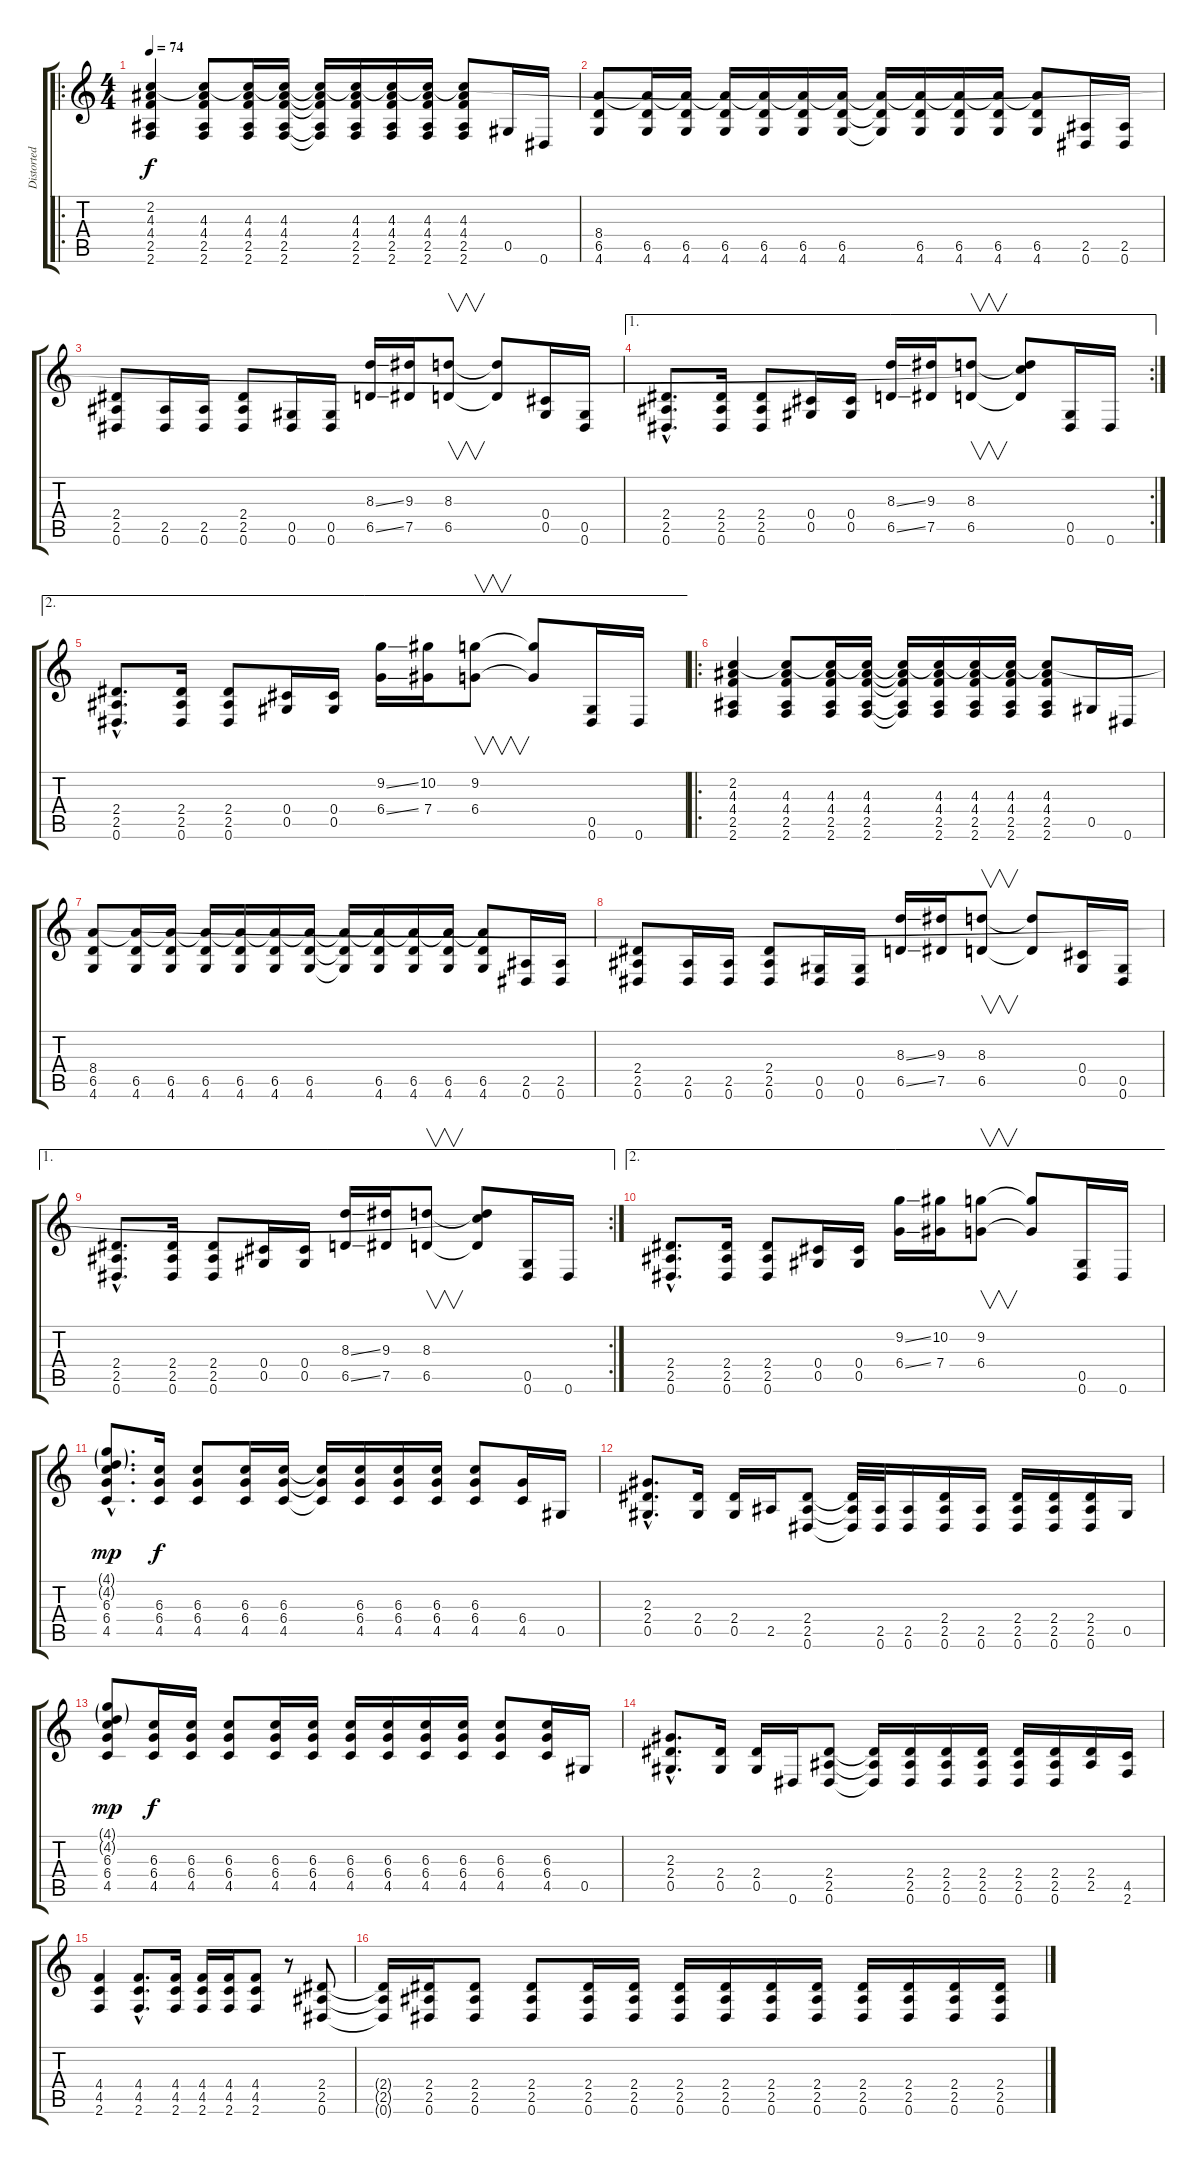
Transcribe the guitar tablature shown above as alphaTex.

\track ("Distorted 1" "Distorted ") {instrument distortionguitar}
\staff {score tabs}
\tuning (Eb4 Bb3 Gb3 Db3 Ab2 Eb2) {hide}
\ro
\ts (4 4)
\tempo 74
\clef g2
\ks c
(2.2 4.3 4.4 2.5 2.6).4{dy f} (2.2{t} 4.3 4.4 2.5 2.6).8 (2.2{t} 4.3 4.4 2.5 2.6).16 (2.2{t} 4.3 4.4 2.5 2.6).16 (2.2{t} 4.3{t} 4.4{t} 2.5{t} 2.6{t}).16 (2.2{t} 4.3 4.4 2.5 2.6).16 (2.2{t} 4.3 4.4 2.5 2.6).16 (2.2{t} 4.3 4.4 2.5 2.6).16 (2.2{t} 4.3 4.4 2.5 2.6).8 0.5.16 0.6.16 |
(8.4 6.5 4.6).8 (8.4{t} 6.5 4.6).16 (8.4{t} 6.5 4.6).16 (8.4{t} 6.5 4.6).16 (8.4{t} 6.5 4.6).16 (8.4{t} 6.5 4.6).16 (8.4{t} 6.5 4.6).16 (8.4{t} 6.5{t} 4.6{t}).16 (8.4{t} 6.5 4.6).16 (8.4{t} 6.5 4.6).16 (8.4{t} 6.5 4.6).16 (8.4{t} 6.5 4.6).8 (2.5 0.6).16 (2.5 0.6).16 |
(2.4 2.5 0.6).8 (2.5 0.6).16 (2.5 0.6).16 (2.4 2.5 0.6).8 (0.5 0.6).16 (0.5 0.6).16 (8.3{ss} 6.5{ss}).16 (9.3 7.5).16 (8.3 6.5).8{v} (8.3{t} 6.5{t}).8 (0.4 0.5).16 (0.5 0.6).16 |
\ae 1
\rc 2
(2.4{hac} 2.5{hac} 0.6{hac}).8{d} (2.4 2.5 0.6).16 (2.4 2.5 0.6).8 (0.4 0.5).16 (0.4 0.5).16 (8.3{ss} 6.5{ss}).16 (9.3 7.5).16 (8.3 6.5).8{v} (2.2{t} 8.3{t} 6.5{t}).8 (0.5 0.6).16 0.6.16 |
\ae 2
(2.4{hac} 2.5{hac} 0.6{hac}).8{d} (2.4 2.5 0.6).16 (2.4 2.5 0.6).8 (0.4 0.5).16 (0.4 0.5).16 (9.2{ss} 6.4{ss}).16 (10.2 7.4).16 (9.2 6.4).8{v} (9.2{t} 6.4{t}).8 (0.5 0.6).16 0.6.16 |
\ro
(2.2 4.3 4.4 2.5 2.6).4 (2.2{t} 4.3 4.4 2.5 2.6).8 (2.2{t} 4.3 4.4 2.5 2.6).16 (2.2{t} 4.3 4.4 2.5 2.6).16 (2.2{t} 4.3{t} 4.4{t} 2.5{t} 2.6{t}).16 (2.2{t} 4.3 4.4 2.5 2.6).16 (2.2{t} 4.3 4.4 2.5 2.6).16 (2.2{t} 4.3 4.4 2.5 2.6).16 (2.2{t} 4.3 4.4 2.5 2.6).8 0.5.16 0.6.16 |
(8.4 6.5 4.6).8 (8.4{t} 6.5 4.6).16 (8.4{t} 6.5 4.6).16 (8.4{t} 6.5 4.6).16 (8.4{t} 6.5 4.6).16 (8.4{t} 6.5 4.6).16 (8.4{t} 6.5 4.6).16 (8.4{t} 6.5{t} 4.6{t}).16 (8.4{t} 6.5 4.6).16 (8.4{t} 6.5 4.6).16 (8.4{t} 6.5 4.6).16 (8.4{t} 6.5 4.6).8 (2.5 0.6).16 (2.5 0.6).16 |
(2.4 2.5 0.6).8 (2.5 0.6).16 (2.5 0.6).16 (2.4 2.5 0.6).8 (0.5 0.6).16 (0.5 0.6).16 (8.3{ss} 6.5{ss}).16 (9.3 7.5).16 (8.3 6.5).8{v} (8.3{t} 6.5{t}).8 (0.4 0.5).16 (0.5 0.6).16 |
\ae 1
\rc 2
(2.4{hac} 2.5{hac} 0.6{hac}).8{d} (2.4 2.5 0.6).16 (2.4 2.5 0.6).8 (0.4 0.5).16 (0.4 0.5).16 (8.3{ss} 6.5{ss}).16 (9.3 7.5).16 (8.3 6.5).8{v} (2.2{t} 8.3{t} 6.5{t}).8 (0.5 0.6).16 0.6.16 |
\ae 2
(2.4{hac} 2.5{hac} 0.6{hac}).8{d} (2.4 2.5 0.6).16 (2.4 2.5 0.6).8 (0.4 0.5).16 (0.4 0.5).16 (9.2{ss} 6.4{ss}).16 (10.2 7.4).16 (9.2 6.4).8{v} (9.2{t} 6.4{t}).8 (0.5 0.6).16 0.6.16 |
(4.1{g hac} 4.2{g hac} 6.3{hac} 6.4{hac} 4.5{hac}).8{d dy mp} (6.3 6.4 4.5).16{dy f} (6.3 6.4 4.5).8 (6.3 6.4 4.5).16 (6.3 6.4 4.5).16 (6.3{t} 6.4{t} 4.5{t}).16 (6.3 6.4 4.5).16 (6.3 6.4 4.5).16 (6.3 6.4 4.5).16 (6.3 6.4 4.5).8 (6.4 4.5).16 0.5.16 |
(2.3{hac} 2.4{hac} 0.5{hac}).8{d} (2.4 0.5).16 (2.4 0.5).16 2.5.16 (2.4 2.5 0.6).8 (2.4{t} 2.5{t} 0.6{t}).32 (2.5 0.6).32 (2.5 0.6).16 (2.4 2.5 0.6).16 (2.5 0.6).16 (2.4 2.5 0.6).16 (2.4 2.5 0.6).16 (2.4 2.5 0.6).16 0.5.16 |
(4.1{g} 4.2{g} 6.3 6.4 4.5).8{dy mp} (6.3 6.4 4.5).16{dy f} (6.3 6.4 4.5).16 (6.3 6.4 4.5).8 (6.3 6.4 4.5).16 (6.3 6.4 4.5).16 (6.3 6.4 4.5).16 (6.3 6.4 4.5).16 (6.3 6.4 4.5).16 (6.3 6.4 4.5).16 (6.3 6.4 4.5).8 (6.3 6.4 4.5).16 0.5.16 |
(2.3{hac} 2.4{hac} 0.5{hac}).8{d} (2.4 0.5).16 (2.4 0.5).16 0.6.16 (2.4 2.5 0.6).8 (2.4{t} 2.5{t} 0.6{t}).16 (2.4 2.5 0.6).16 (2.4 2.5 0.6).16 (2.4 2.5 0.6).16 (2.4 2.5 0.6).16 (2.4 2.5 0.6).16 (2.4 2.5).16 (4.5 2.6).16 |
(4.4 4.5 2.6).4 (4.4{hac} 4.5{hac} 2.6{hac}).8{d} (4.4 4.5 2.6).16 (4.4 4.5 2.6).16 (4.4 4.5 2.6).16 (4.4 4.5 2.6).8 r.8 (2.4 2.5 0.6).8 |
(2.4{t} 2.5{t} 0.6{t}).16 (2.4 2.5 0.6).16 (2.4 2.5 0.6).8 (2.4 2.5 0.6).8 (2.4 2.5 0.6).16 (2.4 2.5 0.6).16 (2.4 2.5 0.6).16 (2.4 2.5 0.6).16 (2.4 2.5 0.6).16 (2.4 2.5 0.6).16 (2.4 2.5 0.6).16 (2.4 2.5 0.6).16 (2.4 2.5 0.6).16 (2.4 2.5 0.6).16
